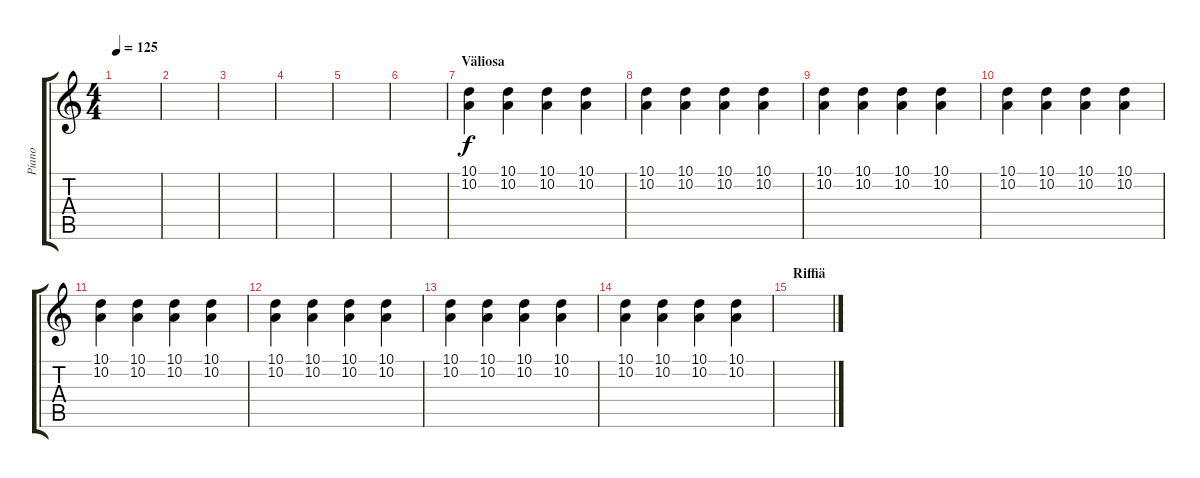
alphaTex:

\track ("Piano" "Piano") {instrument acousticgrandpiano}
\staff {score tabs}
\tuning (E4 B3 G3 D3 A2 E2) {hide}
\ts (4 4)
\tempo 125
\clef g2
\ks c
|
|
|
|
|
|
\section ("" "Väliosa")
(10.1 10.2).4 (10.1 10.2).4 (10.1 10.2).4 (10.1 10.2).4 |
(10.1 10.2).4 (10.1 10.2).4 (10.1 10.2).4 (10.1 10.2).4 |
(10.1 10.2).4 (10.1 10.2).4 (10.1 10.2).4 (10.1 10.2).4 |
(10.1 10.2).4 (10.1 10.2).4 (10.1 10.2).4 (10.1 10.2).4 |
(10.1 10.2).4 (10.1 10.2).4 (10.1 10.2).4 (10.1 10.2).4 |
(10.1 10.2).4 (10.1 10.2).4 (10.1 10.2).4 (10.1 10.2).4 |
(10.1 10.2).4 (10.1 10.2).4 (10.1 10.2).4 (10.1 10.2).4 |
(10.1 10.2).4 (10.1 10.2).4 (10.1 10.2).4 (10.1 10.2).4 |
\section ("" "Riffiä")
